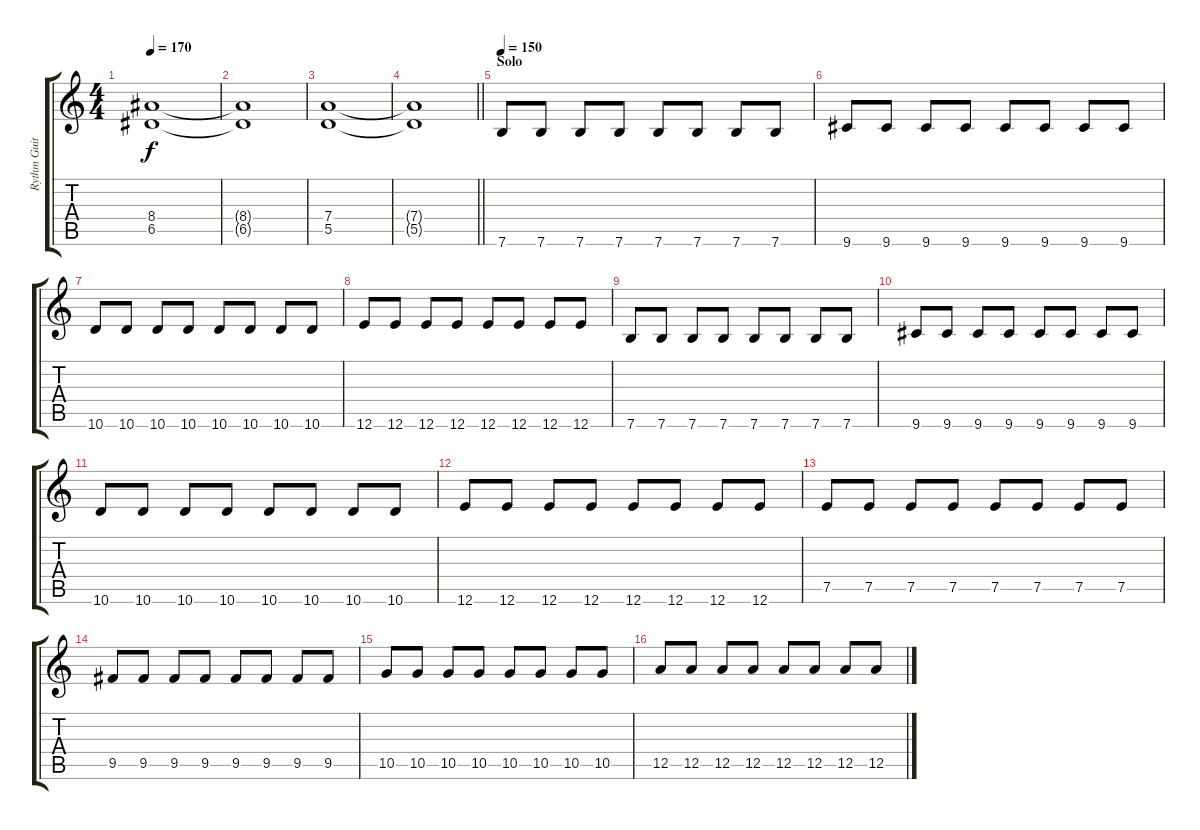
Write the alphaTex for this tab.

\track ("Rythm Guitar" "Rythm Guit") {instrument distortionguitar}
\staff {score tabs}
\tuning (E4 B3 G3 D3 A2 E2) {hide}
\ts (4 4)
\tempo 170
\clef g2
\ks c
(8.4 6.5).1{dy f} |
(8.4{t} 6.5{t}).1 |
(7.4 5.5).1 |
\barLineRight lightlight
(7.4{t} 5.5{t}).1 |
\section ("" "Solo")
\tempo 150
7.6.8 7.6.8 7.6.8 7.6.8 7.6.8 7.6.8 7.6.8 7.6.8 |
9.6.8 9.6.8 9.6.8 9.6.8 9.6.8 9.6.8 9.6.8 9.6.8 |
10.6.8 10.6.8 10.6.8 10.6.8 10.6.8 10.6.8 10.6.8 10.6.8 |
12.6.8 12.6.8 12.6.8 12.6.8 12.6.8 12.6.8 12.6.8 12.6.8 |
7.6.8 7.6.8 7.6.8 7.6.8 7.6.8 7.6.8 7.6.8 7.6.8 |
9.6.8 9.6.8 9.6.8 9.6.8 9.6.8 9.6.8 9.6.8 9.6.8 |
10.6.8 10.6.8 10.6.8 10.6.8 10.6.8 10.6.8 10.6.8 10.6.8 |
12.6.8 12.6.8 12.6.8 12.6.8 12.6.8 12.6.8 12.6.8 12.6.8 |
7.5.8 7.5.8 7.5.8 7.5.8 7.5.8 7.5.8 7.5.8 7.5.8 |
9.5.8 9.5.8 9.5.8 9.5.8 9.5.8 9.5.8 9.5.8 9.5.8 |
10.5.8 10.5.8 10.5.8 10.5.8 10.5.8 10.5.8 10.5.8 10.5.8 |
12.5.8 12.5.8 12.5.8 12.5.8 12.5.8 12.5.8 12.5.8 12.5.8
